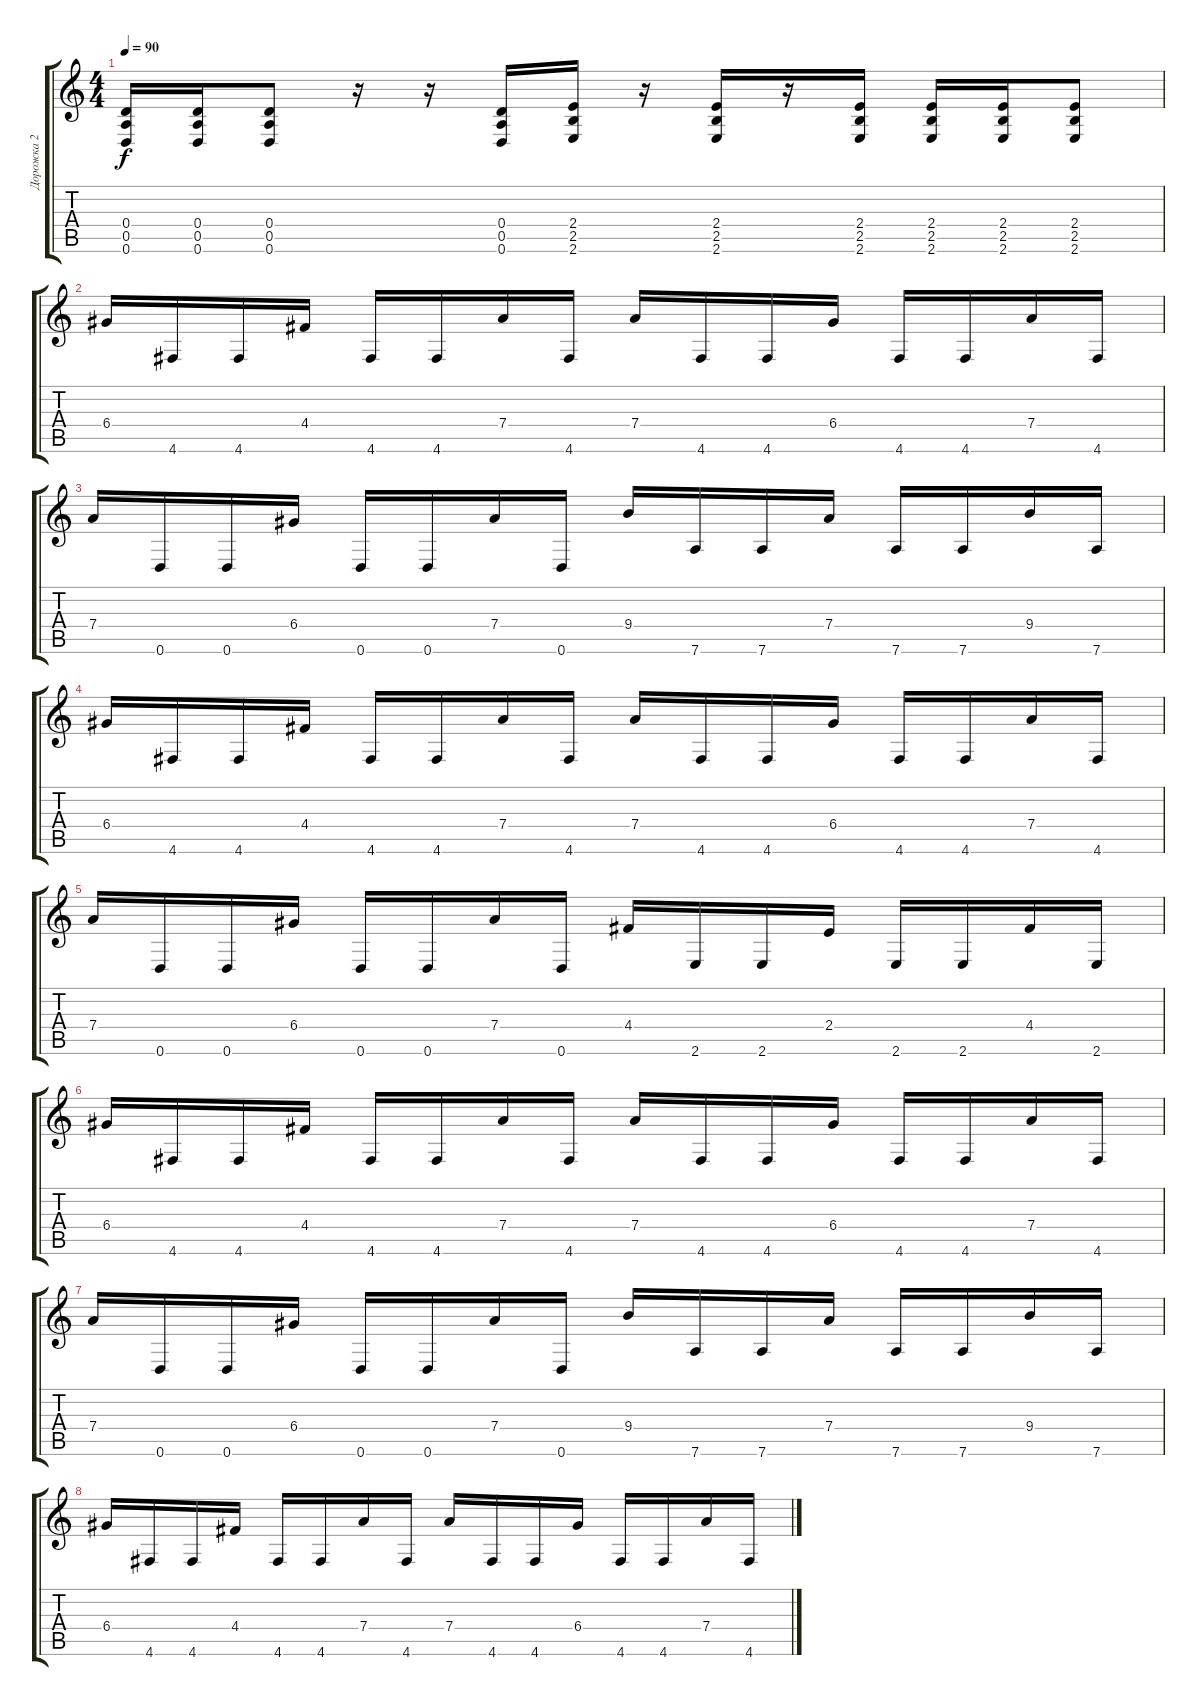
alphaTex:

\track ("Дорожка 2" "Дорожка 2") {instrument distortionguitar}
\staff {score tabs}
\tuning (E4 B3 G3 D3 A2 D2) {hide}
\ts (4 4)
\tempo 90
\clef g2
\ks c
(0.4 0.5 0.6).16{dy f} (0.4 0.5 0.6).16 (0.4 0.5 0.6).8 r.16 r.16 (0.4 0.5 0.6).16 (2.4 2.5 2.6).16 r.16 (2.4 2.5 2.6).16 r.16 (2.4 2.5 2.6).16 (2.4 2.5 2.6).16 (2.4 2.5 2.6).16 (2.4 2.5 2.6).8 |
6.4.16 4.6.16 4.6.16 4.4.16 4.6.16 4.6.16 7.4.16 4.6.16 7.4.16 4.6.16 4.6.16 6.4.16 4.6.16 4.6.16 7.4.16 4.6.16 |
7.4.16 0.6.16 0.6.16 6.4.16 0.6.16 0.6.16 7.4.16 0.6.16 9.4.16 7.6.16 7.6.16 7.4.16 7.6.16 7.6.16 9.4.16 7.6.16 |
6.4.16 4.6.16 4.6.16 4.4.16 4.6.16 4.6.16 7.4.16 4.6.16 7.4.16 4.6.16 4.6.16 6.4.16 4.6.16 4.6.16 7.4.16 4.6.16 |
7.4.16 0.6.16 0.6.16 6.4.16 0.6.16 0.6.16 7.4.16 0.6.16 4.4.16 2.6.16 2.6.16 2.4.16 2.6.16 2.6.16 4.4.16 2.6.16 |
6.4.16 4.6.16 4.6.16 4.4.16 4.6.16 4.6.16 7.4.16 4.6.16 7.4.16 4.6.16 4.6.16 6.4.16 4.6.16 4.6.16 7.4.16 4.6.16 |
7.4.16 0.6.16 0.6.16 6.4.16 0.6.16 0.6.16 7.4.16 0.6.16 9.4.16 7.6.16 7.6.16 7.4.16 7.6.16 7.6.16 9.4.16 7.6.16 |
6.4.16 4.6.16 4.6.16 4.4.16 4.6.16 4.6.16 7.4.16 4.6.16 7.4.16 4.6.16 4.6.16 6.4.16 4.6.16 4.6.16 7.4.16 4.6.16
